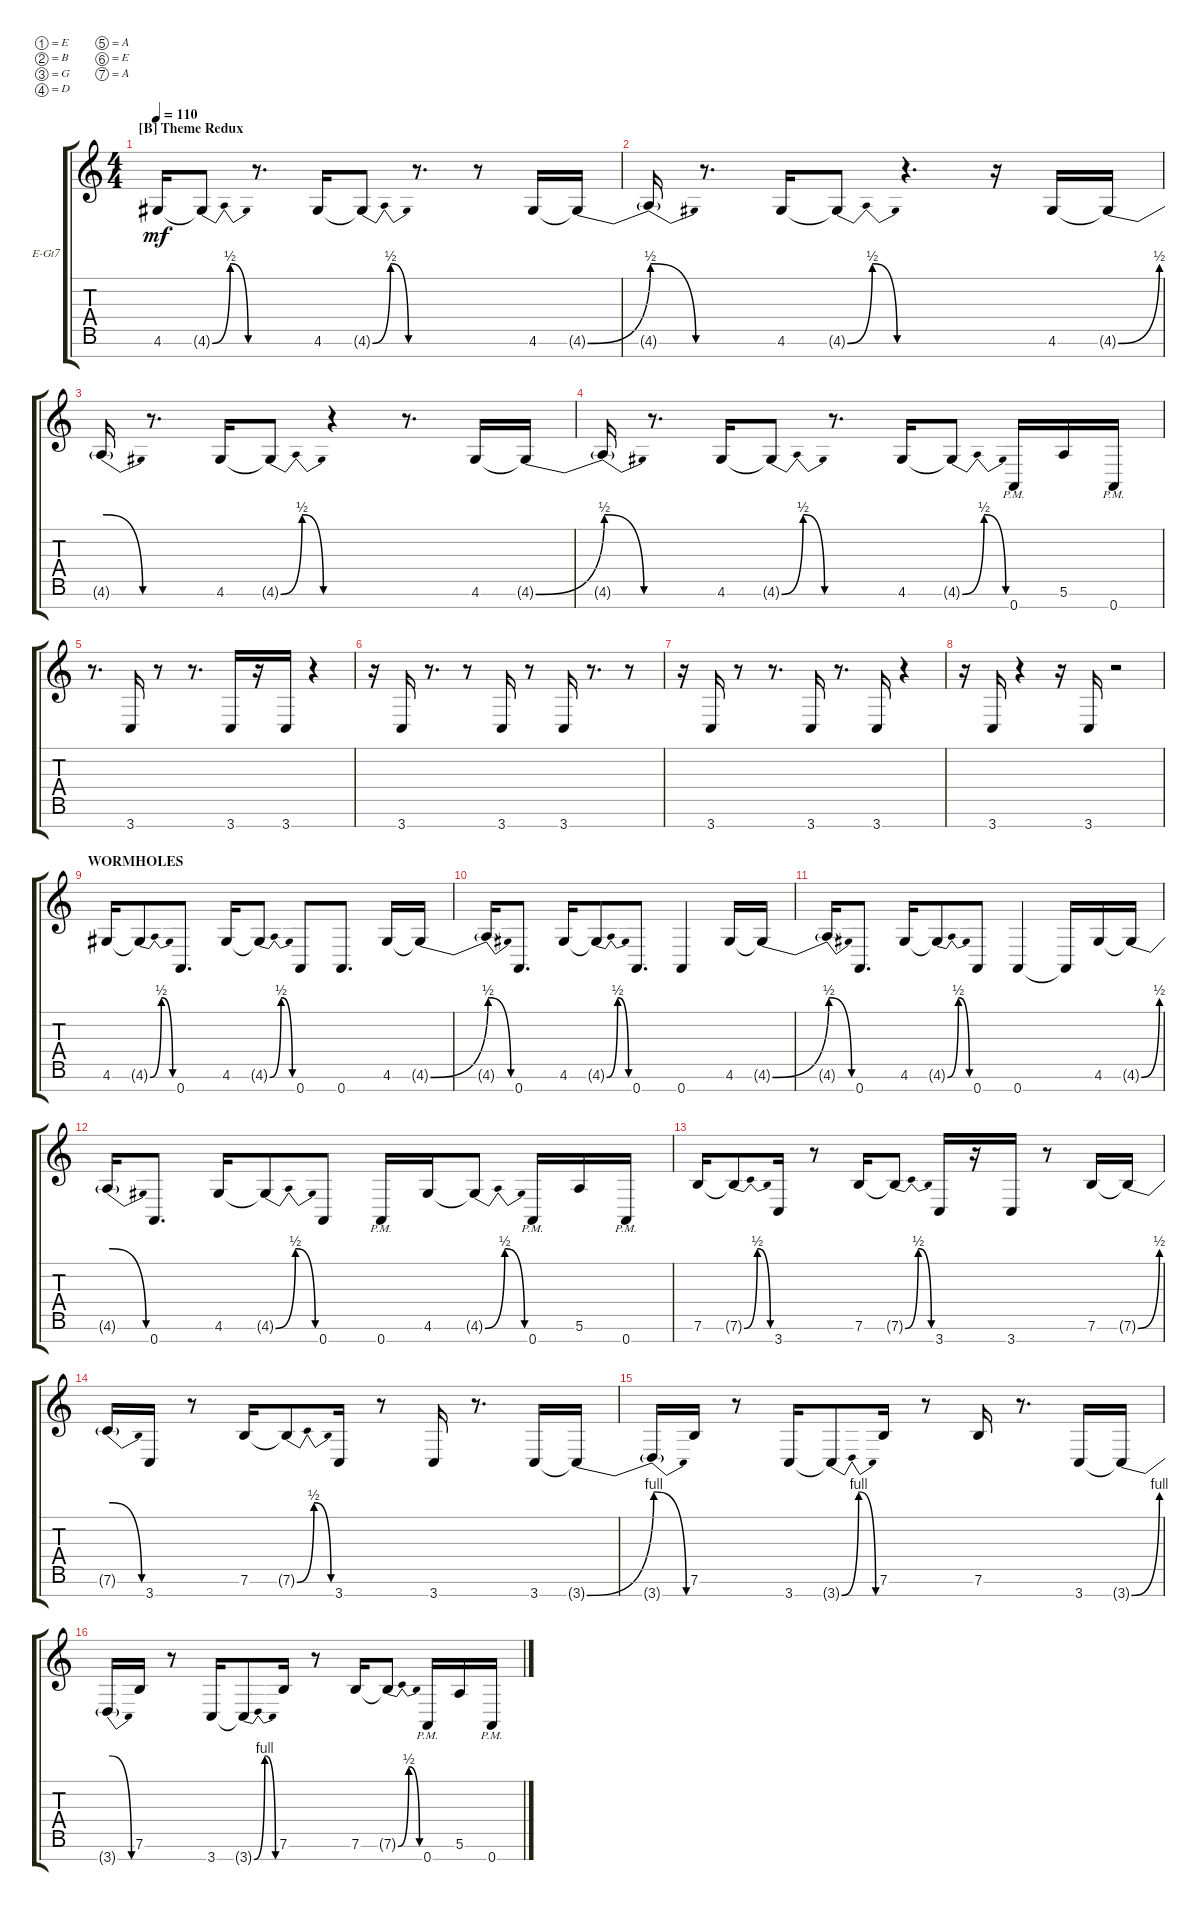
\defaultSystemsLayout 4
\bracketExtendMode groupsimilarinstruments
\firstSystemTrackNameOrientation horizontal
\otherSystemsTrackNameOrientation horizontal
\track ("Diego Farias" "E-Gt7") {instrument distortionguitar}
\staff {score tabs}
\tuning (E4 B3 G3 D3 A2 E2 A1)
\ts (4 4)
\section ("B" "Theme Redux")
\tempo 110
\clef g2
\ks c
4.6.16{dy mf} 4.6{be (bendrelease 0 0 9.6 2 20.4 2 30 0) t}.8 r.8{d} 4.6.16 4.6{be (bendrelease 0 0 10.2 2 20.4 2 30 0) t}.8 r.8{d} r.8 4.6.16 4.6{be (bend 0 0 15.6 2) t}.16 |
4.6{be (release 0 2 15 0) t}.16 r.8{d} 4.6.16 4.6{be (bendrelease 0 0 10.2 2 20.4 2 30 0) t}.8 r.4{d} r.16 4.6.16 4.6{be (bend 0 0 13.799999999999999 2) t}.16 |
4.6{be (release 0 2 15 0) t}.16 r.8{d} 4.6.16 4.6{be (bendrelease 0 0 10.2 2 20.4 2 30 0) t}.8 r.4 r.8{d} 4.6.16 4.6{be (bend 0 0 15.6 2) t}.16 |
4.6{be (release 0 2 15 0) t}.16 r.8{d} 4.6.16 4.6{be (bendrelease 0 0 10.2 2 20.4 2 30 0) t}.8 r.8{d} 4.6.16 4.6{be (bendrelease 0 0 10.2 2 20.4 2 30 0) t}.8 0.7{pm}.16 5.6.16 0.7{pm}.16 |
r.8{d} 3.7.16 r.8 r.8{d} 3.7.16 r.16 3.7.16 r.4 |
r.16 3.7.16 r.8{d} r.8 3.7.16 r.8 3.7.16 r.8{d} r.8 |
r.16 3.7.16 r.8 r.8{d} 3.7.16 r.8{d} 3.7.16 r.4 |
r.16 3.7.16 r.4 r.16 3.7.16 r.2 |
\section ("" "WORMHOLES")
4.6.16 4.6{be (bendrelease 0 0 10.799999999999999 2 20.4 2 30 0) t}.8 0.7.8{d} 4.6.16 4.6{be (bendrelease 0 0 10.799999999999999 2 20.4 2 30 0) t}.8 0.7.8 0.7.8{d} 4.6.16 4.6{be (bend 0 0 15 2) t}.16 |
4.6{be (release 0 2 15 0) t}.16 0.7.8{d} 4.6.16 4.6{be (bendrelease 0 0 10.799999999999999 2 20.4 2 30 0) t}.8 0.7.8{d} 0.7.4 4.6.16 4.6{be (bend 0 0 15 2) t}.16 |
4.6{be (release 0 2 15 0) t}.16 0.7.8{d} 4.6.16 4.6{be (bendrelease 0 0 10.799999999999999 2 20.4 2 30 0) t}.8 0.7.8 0.7.4 0.7{t}.16 4.6.16 4.6{be (bend 0 0 14.399999999999999 2) t}.16 |
4.6{be (release 0 2 15 0) t}.16 0.7.8{d} 4.6.16 4.6{be (bendrelease 0 0 9.6 2 20.4 2 30 0) t}.8 0.7.8 0.7{pm}.16 4.6.16 4.6{be (bendrelease 0 0 10.2 2 20.4 2 30 0) t}.8 0.7{pm}.16 5.6.16 0.7{pm}.16 |
7.6.16 7.6{be (bendrelease 0 0 10.2 2 20.4 2 30 0) t}.8 3.7.16 r.8 7.6.16 7.6{be (bendrelease 0 0 10.2 2 20.4 2 30 0) t}.8 3.7.16 r.16 3.7.16 r.8 7.6.16 7.6{be (bend 0 0 15.6 2) t}.16 |
7.6{be (release 0 2 15 0) t}.16 3.7.16 r.8 7.6.16 7.6{be (bendrelease 0 0 10.2 2 20.4 2 30 0) t}.8 3.7.16 r.8 3.7.16 r.8{d} 3.7.16 3.7{be (bend 0 0 15 4) t}.16 |
3.7{be (release 0 4 15 0) t}.16 7.6.16 r.8 3.7.16 3.7{be (bendrelease 0 0 10.2 4 20.4 4 30 0) t}.8 7.6.16 r.8 7.6.16 r.8{d} 3.7.16 3.7{be (bend 0 0 15 4) t}.16 |
3.7{be (release 0 4 15 0) t}.16 7.6.16 r.8 3.7.16 3.7{be (bendrelease 0 0 10.2 4 20.4 4 30 0) t}.8 7.6.16 r.8 7.6.16 7.6{be (bendrelease 0 0 10.2 2 20.4 2 30 0) t}.8 0.7{pm}.16 5.6.16 0.7{pm}.16
